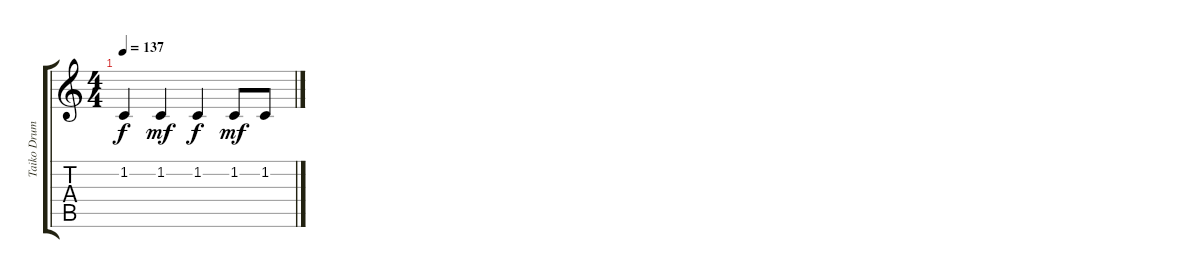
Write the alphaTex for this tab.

\track ("Taiko Drum" "Taiko Drum") {instrument taikodrum}
\staff {score tabs}
\tuning (E4 B3 G3 D3 A2 E2) {hide}
\ts (4 4)
\tempo 137
\clef g2
\ks c
1.2.4{dy f} 1.2.4{dy mf} 1.2.4{dy f} 1.2.8{dy mf} 1.2.8
